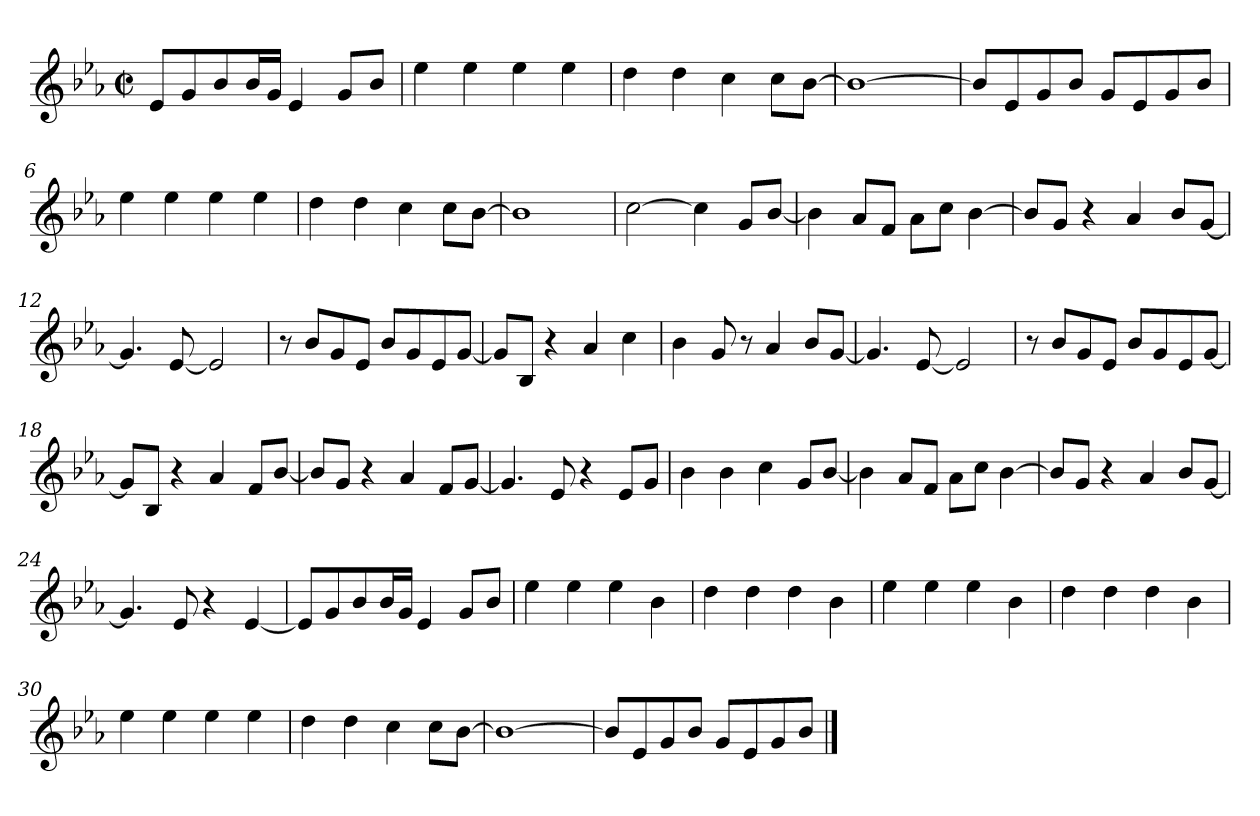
**kern
*part1
*staff1
*clefG2
*k[b-e-a-]
*E-:
*M2/2
*met(c|)
=1
8e-/L
8g/
8b-/
16b-/L
16g/JJ
4e-/
8g/L
8b-/J
=2
4ee-\
4ee-\
4ee-\
4ee-\
=3
4dd\
4dd\
4cc\
8cc\L
[8b-\J
=4
1b-_
!!LO:LB:g=z
=5
8b-/L]
8e-/
8g/
8b-/J
8g/L
8e-/
8g/
8b-/J
=6
4ee-\
4ee-\
4ee-\
4ee-\
=7
4dd\
4dd\
4cc\
8cc\L
[8b-\J
=8
1b-]
=9
[2cc\
4cc\]
8g/L
[8b-/J
!!LO:LB:g=z
=10
4b-\]
8a-/L
8f/J
8a-\L
8cc\J
[4b-\
=11
8b-/L]
8g/J
4r
4a-/
8b-/L
[8g/J
=12
4.g/]
[8e-/
2e-/]
=13
8r
8b-/L
8g/
8e-/J
8b-/L
8g/
8e-/
[8g/J
!!LO:LB:g=z
=14
8g/L]
8B-/J
4r
4a-/
4cc\
=15
4b-\
8g/
8r
4a-/
8b-/L
[8g/J
=16
4.g/]
[8e-/
2e-/]
=17
8r
8b-/L
8g/
8e-/J
8b-/L
8g/
8e-/
[8g/J
!!LO:LB:g=z
=18
8g/L]
8B-/J
4r
4a-/
8f/L
[8b-/J
=19
8b-/L]
8g/J
4r
4a-/
8f/L
[8g/J
=20
4.g/]
8e-/
4r
8e-/L
8g/J
=21
4b-\
4b-\
4cc\
8g/L
[8b-/J
=22
4b-\]
8a-/L
8f/J
8a-\L
8cc\J
[4b-\
!!LO:LB:g=z
=23
8b-/L]
8g/J
4r
4a-/
8b-/L
[8g/J
=24
4.g/]
8e-/
4r
[4e-/
=25
8e-/L]
8g/
8b-/
16b-/L
16g/JJ
4e-/
8g/L
8b-/J
=26
4ee-\
4ee-\
4ee-\
4b-\
!!LO:LB:g=z
=27
4dd\
4dd\
4dd\
4b-\
=28
4ee-\
4ee-\
4ee-\
4b-\
=29
4dd\
4dd\
4dd\
4b-\
=30
4ee-\
4ee-\
4ee-\
4ee-\
=31
4dd\
4dd\
4cc\
8cc\L
[8b-\J
!!LO:LB:g=z
=32
1b-_
=33
8b-/L]
8e-/
8g/
8b-/J
8g/L
8e-/
8g/
8b-/J
==
*-
